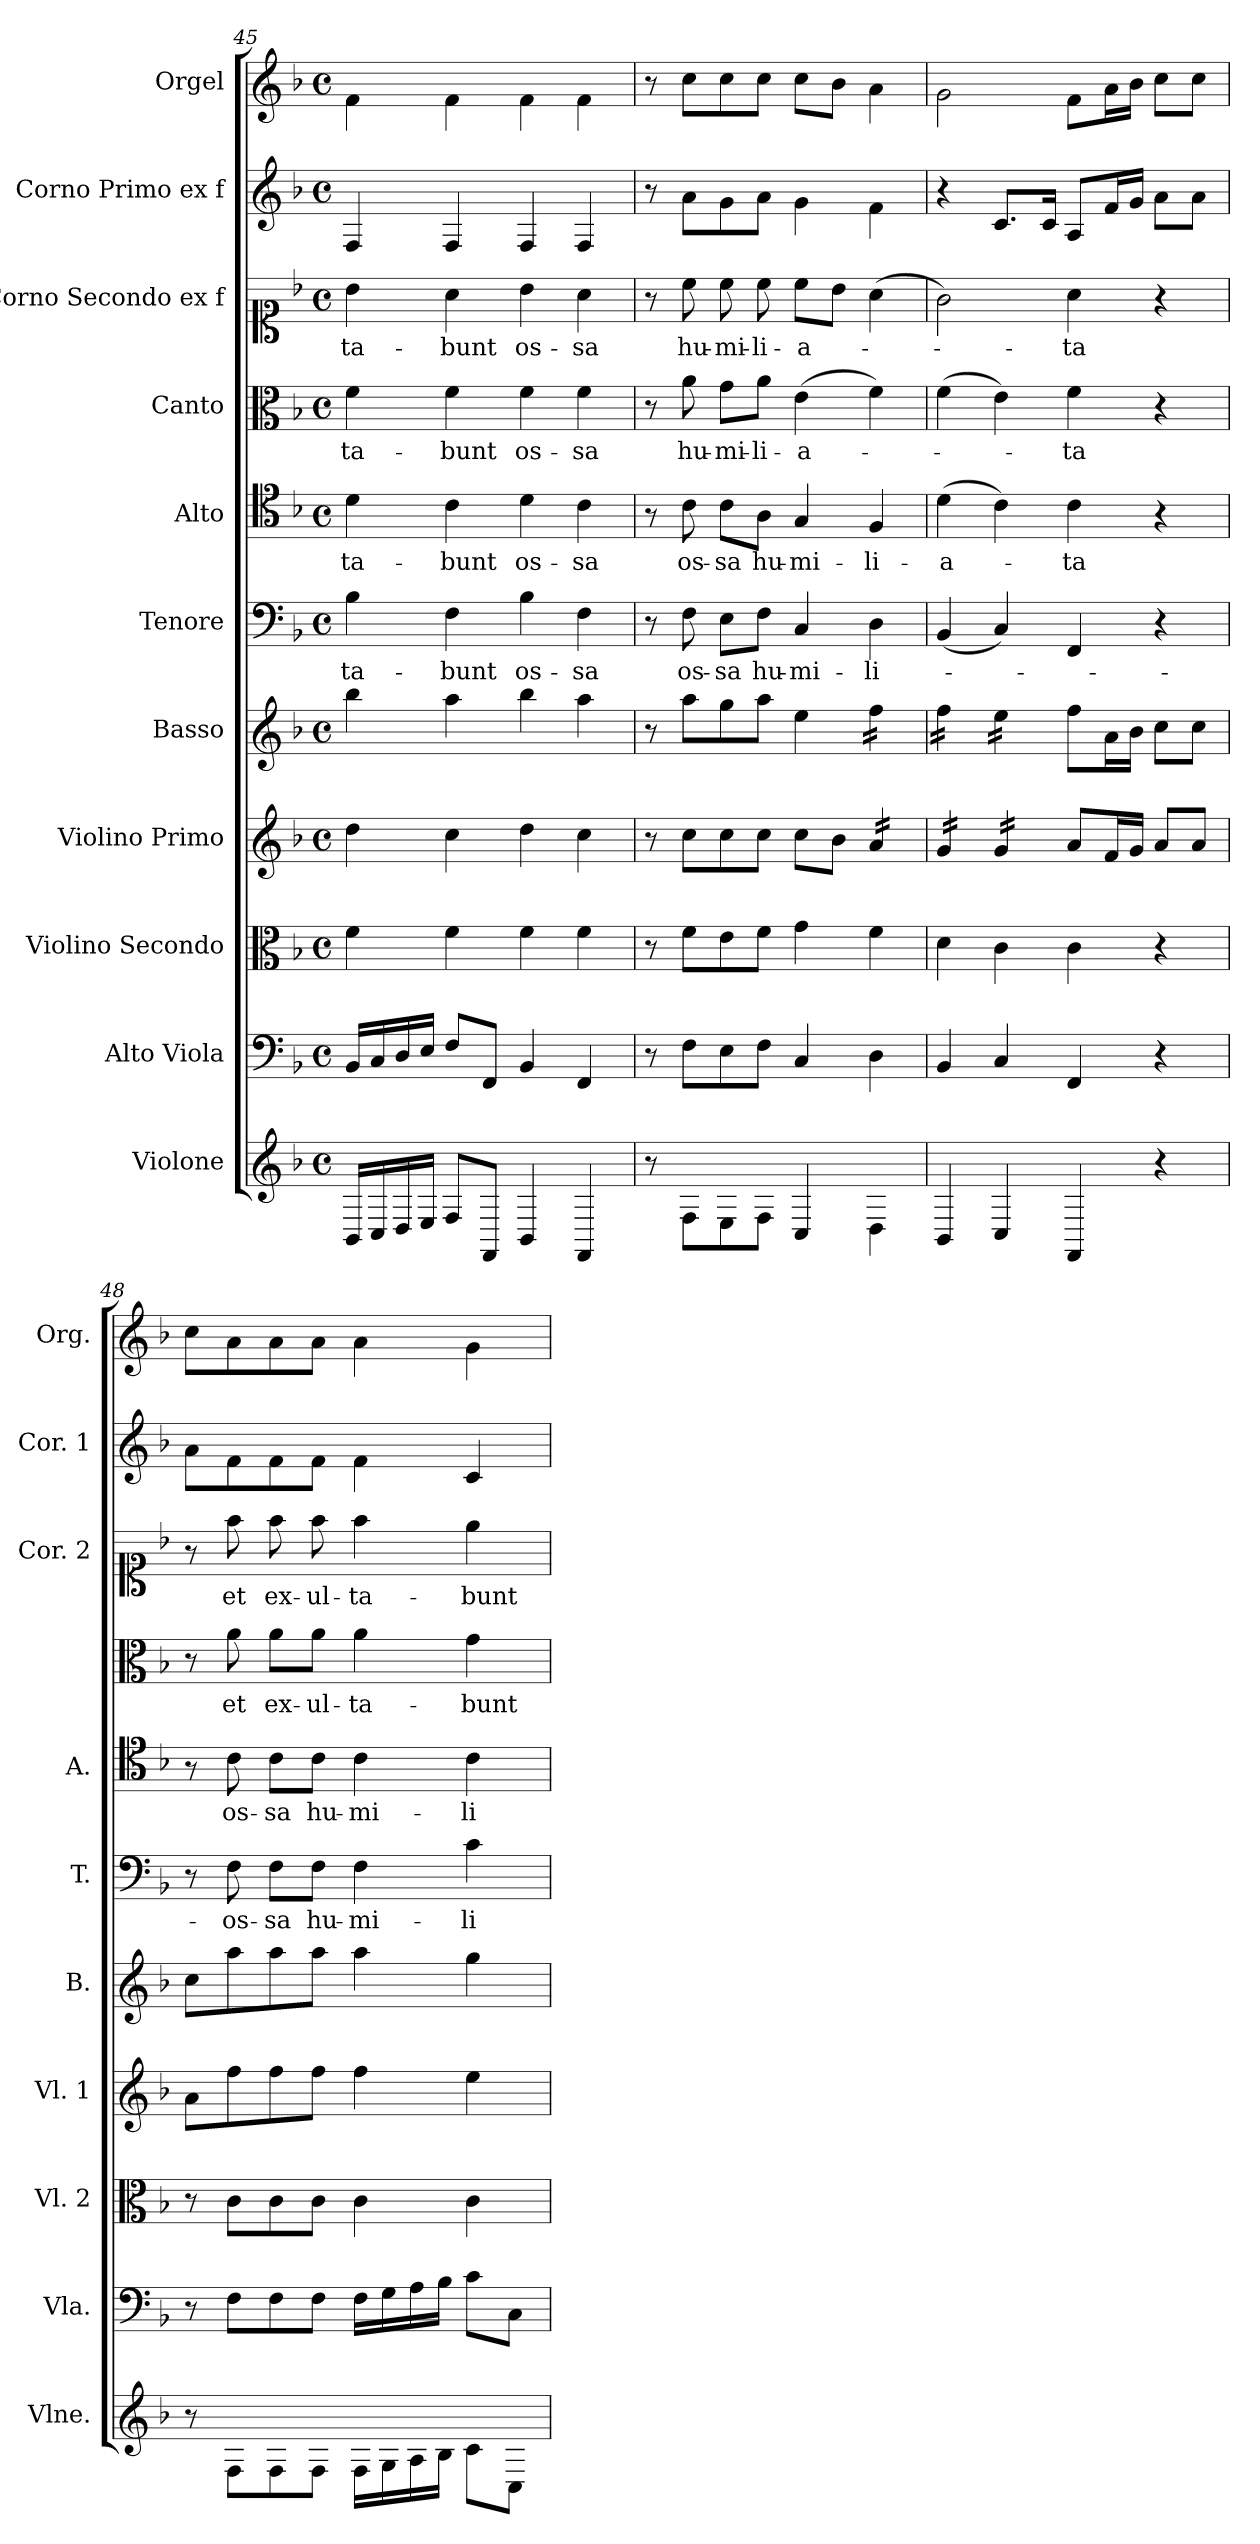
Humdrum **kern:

**kern	**kern	**kern	**kern	**kern	**kern	**text	**kern	**text	**kern	**text	**kern	**text	**kern	**kern
*part11	*part10	*part9	*part8	*part7	*part6	*part6	*part5	*part5	*part4	*part4	*part3	*part3	*part2	*part1
*staff11	*staff10	*staff9	*staff8	*staff7	*staff6	*staff6	*staff5	*staff5	*staff4	*staff4	*staff3	*staff3	*staff2	*staff1
*I"Violone	*I"Alto Viola	*I"Violino Secondo	*I"Violino Primo	*I"Basso	*I"Tenore	*	*I"Alto	*	*I"Canto	*	*I"Corno Secondo ex f	*	*I"Corno Primo ex f	*I"Orgel
*I'Vlne.	*I'Vla.	*I'Vl. 2	*I'Vl. 1	*I'B.	*I'T.	*	*I'A.	*	*	*	*I'Cor. 2	*	*I'Cor. 1	*I'Org.
!!LO:PB:g=z
*clefG2	*clefF4	*clefC3	*clefG2	*clefG2	*clefF4	*	*clefC4	*	*clefC3	*	*clefC1	*	*clefG2	*clefG2
*	*ITrd7c12	*	*	*	*	*	*	*	*	*	*	*	*ITrd0c7	*ITrd0c7
*k[b-]	*k[b-]	*k[b-]	*k[b-]	*k[b-]	*k[b-]	*	*k[b-]	*	*k[b-]	*	*k[b-]	*	*k[b-]	*k[b-]
*M4/4	*M4/4	*M4/4	*M4/4	*M4/4	*M4/4	*	*M4/4	*	*M4/4	*	*M4/4	*	*M4/4	*M4/4
*met(c)	*met(c)	*met(c)	*met(c)	*met(c)	*met(c)	*	*met(c)	*	*met(c)	*	*met(c)	*	*met(c)	*met(c)
=45	=45	=45	=45	=45	=45	=45	=45	=45	=45	=45	=45	=45	=45	=45
16BB-/LL	16BBB-/LL	4f\	4dd\	4bb-\	4B-\	-ta-	4d\	-ta-	4f\	-ta-	4b-\	-ta-	4F/	4f\
16C/	16CC/	.	.	.	.	.	.	.	.	.	.	.	.	.
16D/	16DD/	.	.	.	.	.	.	.	.	.	.	.	.	.
16E/JJ	16EE/JJ	.	.	.	.	.	.	.	.	.	.	.	.	.
8F/L	8FF/L	4f\	4cc\	4aa\	4F\	-bunt	4c\	-bunt	4f\	-bunt	4a\	-bunt	4F/	4f\
8FF/J	8FFF/J	.	.	.	.	.	.	.	.	.	.	.	.	.
4BB-/	4BBB-/	4f\	4dd\	4bb-\	4B-\	os-	4d\	os-	4f\	os-	4b-\	os-	4F/	4f\
4FF/	4FFF/	4f\	4cc\	4aa\	4F\	-sa	4c\	-sa	4f\	-sa	4a\	-sa	4F/	4f\
=46	=46	=46	=46	=46	=46	=46	=46	=46	=46	=46	=46	=46	=46	=46
8r	8r	8r	8r	8r	8r	.	8r	.	8r	.	8r	.	8r	8r
8F\L	8FF\L	8f\L	8cc\L	8aa\L	8F\	os-	8c\	os-	8a\	hu-	8cc\	hu-	8a\L	8cc\L
8E\	8EE\	8e\	8cc\	8gg\	8E\L	-sa	8c\L	-sa	8g\L	-mi-	8cc\	-mi-	8g\	8cc\
8F\J	8FF\J	8f\J	8cc\J	8aa\J	8F\J	hu-	8A\J	hu-	8a\J	-li-	8cc\	-li-	8a\J	8cc\J
4C/	4CC/	4g\	8cc\L	4ee\	4C/	-mi-	4G/	-mi-	(>4e\	-a-	8cc\L	-a-	4g\	8cc\L
.	.	.	8b-\J	.	.	.	.	.	.	.	8b-\J	.	.	8b-\J
*	*	*	*tremolo	*	*	*	*	*	*	*	*	*	*	*
*	*	*	*	*tremolo	*	*	*	*	*	*	*	*	*	*
4D\	4DD\	4f\	16a/LL	16ff\LL	4D\	-li-	4F/	-li-	4f\)	.	(>4a\	.	4f\	4a\
.	.	.	16a/	16ff\	.	.	.	.	.	.	.	.	.	.
.	.	.	16a/	16ff\	.	.	.	.	.	.	.	.	.	.
.	.	.	16a/JJ	16ff\JJ	.	.	.	.	.	.	.	.	.	.
=47	=47	=47	=47	=47	=47	=47	=47	=47	=47	=47	=47	=47	=47	=47
4BB-/	4BBB-/	4d\	16g/LL	16ff\LL	(<4BB-/	.	(>4d\	-a-	(>4f\	.	2g\)	.	4r	2g\
.	.	.	16g/	16ff\	.	.	.	.	.	.	.	.	.	.
.	.	.	16g/	16ff\	.	.	.	.	.	.	.	.	.	.
.	.	.	16g/JJ	16ff\JJ	.	.	.	.	.	.	.	.	.	.
4C/	4CC/	4c\	16g/LL	16ee\LL	4C/)	.	4c\)	.	4e\)	.	.	.	8.c/L	.
.	.	.	16g/	16ee\	.	.	.	.	.	.	.	.	.	.
.	.	.	16g/	16ee\	.	.	.	.	.	.	.	.	.	.
.	.	.	16g/JJ	16ee\JJ	.	.	.	.	.	.	.	.	16c/Jk	.
*	*	*	*	*Xtremolo	*	*	*	*	*	*	*	*	*	*
*	*	*	*Xtremolo	*	*	*	*	*	*	*	*	*	*	*
4FF/	4FFF/	4c\	8a/L	8ff\L	4FF/	.	4c\	-ta	4f\	-ta	4a\	-ta	8A/L	8f\L
.	.	.	16f/L	16a\L	.	.	.	.	.	.	.	.	16f/L	16a\L
.	.	.	16g/JJ	16b-\JJ	.	.	.	.	.	.	.	.	16g/JJ	16b-\JJ
4r	4r	4r	8a/L	8cc\L	4r	.	4r	.	4r	.	4r	.	8a\L	8cc\L
.	.	.	8a/J	8cc\J	.	.	.	.	.	.	.	.	8a\J	8cc\J
=48	=48	=48	=48	=48	=48	=48	=48	=48	=48	=48	=48	=48	=48	=48
8r	8r	8r	8a\L	8cc\L	8r	.	8r	.	8r	.	8r	.	8a\L	8cc\L
8F\L	8FF\L	8c\L	8ff\	8aa\	8F\	os-	8c\	os-	8a\	et	8ff\	et	8f\	8a\
8F\	8FF\	8c\	8ff\	8aa\	8F\L	-sa	8c\L	-sa	8a\L	ex-	8ff\	ex-	8f\	8a\
8F\J	8FF\J	8c\J	8ff\J	8aa\J	8F\J	hu-	8c\J	hu-	8a\J	-ul-	8ff\	-ul-	8f\J	8a\J
16F\LL	16FF\LL	4c\	4ff\	4aa\	4F\	-mi-	4c\	-mi-	4a\	-ta-	4ff\	-ta-	4f\	4a\
16G\	16GG\	.	.	.	.	.	.	.	.	.	.	.	.	.
16A\	16AA\	.	.	.	.	.	.	.	.	.	.	.	.	.
16B-\JJ	16BB-\JJ	.	.	.	.	.	.	.	.	.	.	.	.	.
8c\L	8C\L	4c\	4ee\	4gg\	4c\	-li-	4c\	-li-	4g\	-bunt	4ee\	-bunt	4c/	4g\
8C\J	8CC\J	.	.	.	.	.	.	.	.	.	.	.	.	.
=	=	=	=	=	=	=	=	=	=	=	=	=	=	=
*-	*-	*-	*-	*-	*-	*-	*-	*-	*-	*-	*-	*-	*-	*-
